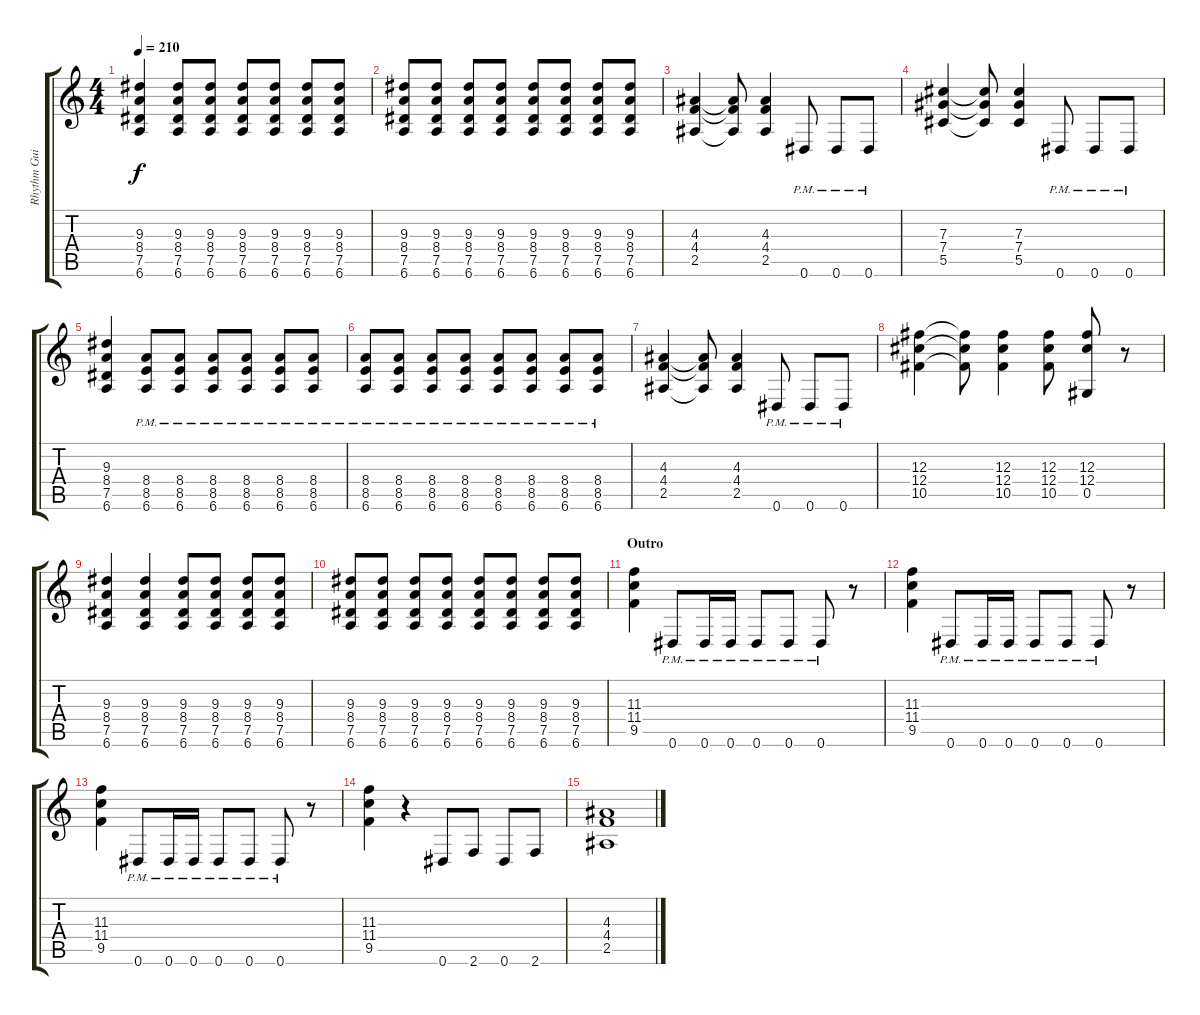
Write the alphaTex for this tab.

\track ("Rhythm Guitar" "Rhythm Gui") {instrument distortionguitar}
\staff {score tabs}
\tuning (Eb4 Bb3 Gb3 Db3 Ab2 Eb2) {hide}
\ts (4 4)
\tempo 210
\clef g2
\ks c
(9.3 8.4 7.5 6.6).4{dy f} (9.3 8.4 7.5 6.6).8 (9.3 8.4 7.5 6.6).8 (9.3 8.4 7.5 6.6).8 (9.3 8.4 7.5 6.6).8 (9.3 8.4 7.5 6.6).8 (9.3 8.4 7.5 6.6).8 |
(9.3 8.4 7.5 6.6).8 (9.3 8.4 7.5 6.6).8 (9.3 8.4 7.5 6.6).8 (9.3 8.4 7.5 6.6).8 (9.3 8.4 7.5 6.6).8 (9.3 8.4 7.5 6.6).8 (9.3 8.4 7.5 6.6).8 (9.3 8.4 7.5 6.6).8 |
(4.3 4.4 2.5).4 (4.3{t} 4.4{t} 2.5{t}).8 (4.3 4.4 2.5).4 0.6{pm}.8 0.6{pm}.8 0.6{pm}.8 |
(7.3 7.4 5.5).4 (7.3{t} 7.4{t} 5.5{t}).8 (7.3 7.4 5.5).4 0.6{pm}.8 0.6{pm}.8 0.6{pm}.8 |
(9.3 8.4 7.5 6.6).4 (8.4{pm} 8.5{pm} 6.6{pm}).8 (8.4{pm} 8.5{pm} 6.6{pm}).8 (8.4{pm} 8.5{pm} 6.6{pm}).8 (8.4{pm} 8.5{pm} 6.6{pm}).8 (8.4{pm} 8.5{pm} 6.6{pm}).8 (8.4{pm} 8.5{pm} 6.6{pm}).8 |
(8.4{pm} 8.5{pm} 6.6{pm}).8 (8.4{pm} 8.5{pm} 6.6{pm}).8 (8.4{pm} 8.5{pm} 6.6{pm}).8 (8.4{pm} 8.5{pm} 6.6{pm}).8 (8.4{pm} 8.5{pm} 6.6{pm}).8 (8.4{pm} 8.5{pm} 6.6{pm}).8 (8.4{pm} 8.5{pm} 6.6{pm}).8 (8.4{pm} 8.5{pm} 6.6{pm}).8 |
(4.3 4.4 2.5).4 (4.3{t} 4.4{t} 2.5{t}).8 (4.3 4.4 2.5).4 0.6{pm}.8 0.6{pm}.8 0.6{pm}.8 |
(12.3 12.4 10.5).4 (12.3{t} 12.4{t} 10.5{t}).8 (12.3 12.4 10.5).4 (12.3 12.4 10.5).8 (12.3 12.4 0.5).8 r.8 |
(9.3 8.4 7.5 6.6).4 (9.3 8.4 7.5 6.6).4 (9.3 8.4 7.5 6.6).8 (9.3 8.4 7.5 6.6).8 (9.3 8.4 7.5 6.6).8 (9.3 8.4 7.5 6.6).8 |
(9.3 8.4 7.5 6.6).8 (9.3 8.4 7.5 6.6).8 (9.3 8.4 7.5 6.6).8 (9.3 8.4 7.5 6.6).8 (9.3 8.4 7.5 6.6).8 (9.3 8.4 7.5 6.6).8 (9.3 8.4 7.5 6.6).8 (9.3 8.4 7.5 6.6).8 |
\section ("" "Outro")
(11.3 11.4 9.5).4 0.6{pm}.8 0.6{pm}.16 0.6{pm}.16 0.6{pm}.8 0.6{pm}.8 0.6{pm}.8 r.8 |
(11.3 11.4 9.5).4 0.6{pm}.8 0.6{pm}.16 0.6{pm}.16 0.6{pm}.8 0.6{pm}.8 0.6{pm}.8 r.8 |
(11.3 11.4 9.5).4 0.6{pm}.8 0.6{pm}.16 0.6{pm}.16 0.6{pm}.8 0.6{pm}.8 0.6{pm}.8 r.8 |
(11.3 11.4 9.5).4 r.4 0.6.8 2.6.8 0.6.8 2.6.8 |
(4.3 4.4 2.5).1
